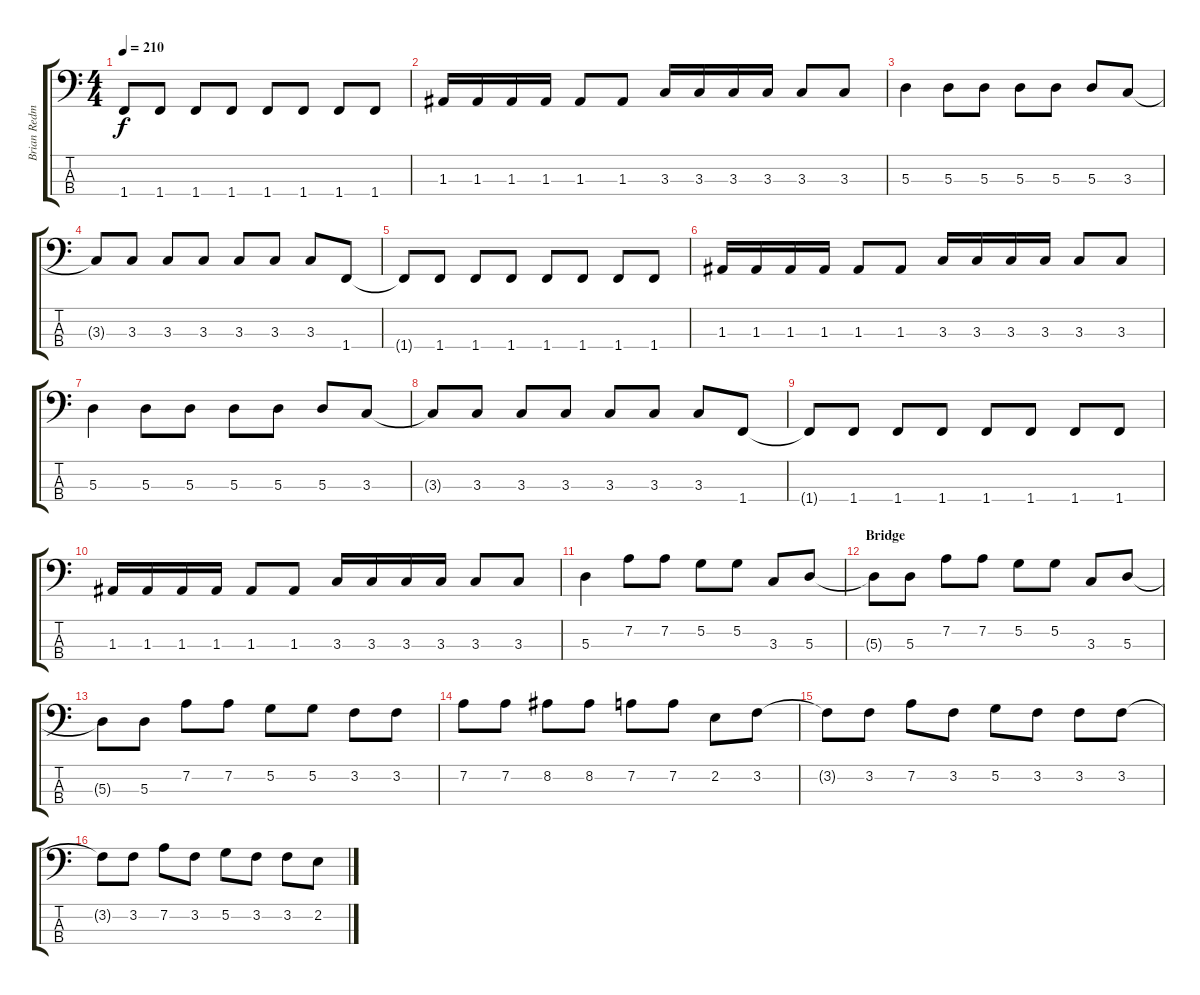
\track ("Brian Redman" "Brian Redm") {instrument electricbassfinger}
\staff {score tabs}
\tuning (G2 D2 A1 E1) {hide}
\ts (4 4)
\tempo 210
\clef f4
\ks c
1.4{t}.8{dy f} 1.4.8 1.4.8 1.4.8 1.4.8 1.4.8 1.4.8 1.4.8 |
1.3.16 1.3.16 1.3.16 1.3.16 1.3.8 1.3.8 3.3.16 3.3.16 3.3.16 3.3.16 3.3.8 3.3.8 |
5.3.4 5.3.8 5.3.8 5.3.8 5.3.8 5.3.8 3.3.8 |
3.3{t}.8 3.3.8 3.3.8 3.3.8 3.3.8 3.3.8 3.3.8 1.4.8 |
1.4{t}.8 1.4.8 1.4.8 1.4.8 1.4.8 1.4.8 1.4.8 1.4.8 |
1.3.16 1.3.16 1.3.16 1.3.16 1.3.8 1.3.8 3.3.16 3.3.16 3.3.16 3.3.16 3.3.8 3.3.8 |
5.3.4 5.3.8 5.3.8 5.3.8 5.3.8 5.3.8 3.3.8 |
3.3{t}.8 3.3.8 3.3.8 3.3.8 3.3.8 3.3.8 3.3.8 1.4.8 |
1.4{t}.8 1.4.8 1.4.8 1.4.8 1.4.8 1.4.8 1.4.8 1.4.8 |
1.3.16 1.3.16 1.3.16 1.3.16 1.3.8 1.3.8 3.3.16 3.3.16 3.3.16 3.3.16 3.3.8 3.3.8 |
5.3.4 7.2.8 7.2.8 5.2.8 5.2.8 3.3.8 5.3.8 |
\section ("" "Bridge")
5.3{t}.8 5.3.8 7.2.8 7.2.8 5.2.8 5.2.8 3.3.8 5.3.8 |
5.3{t}.8 5.3.8 7.2.8 7.2.8 5.2.8 5.2.8 3.2.8 3.2.8 |
7.2.8 7.2.8 8.2.8 8.2.8 7.2.8 7.2.8 2.2.8 3.2.8 |
3.2{t}.8 3.2.8 7.2.8 3.2.8 5.2.8 3.2.8 3.2.8 3.2.8 |
3.2{t}.8 3.2.8 7.2.8 3.2.8 5.2.8 3.2.8 3.2.8 2.2.8
